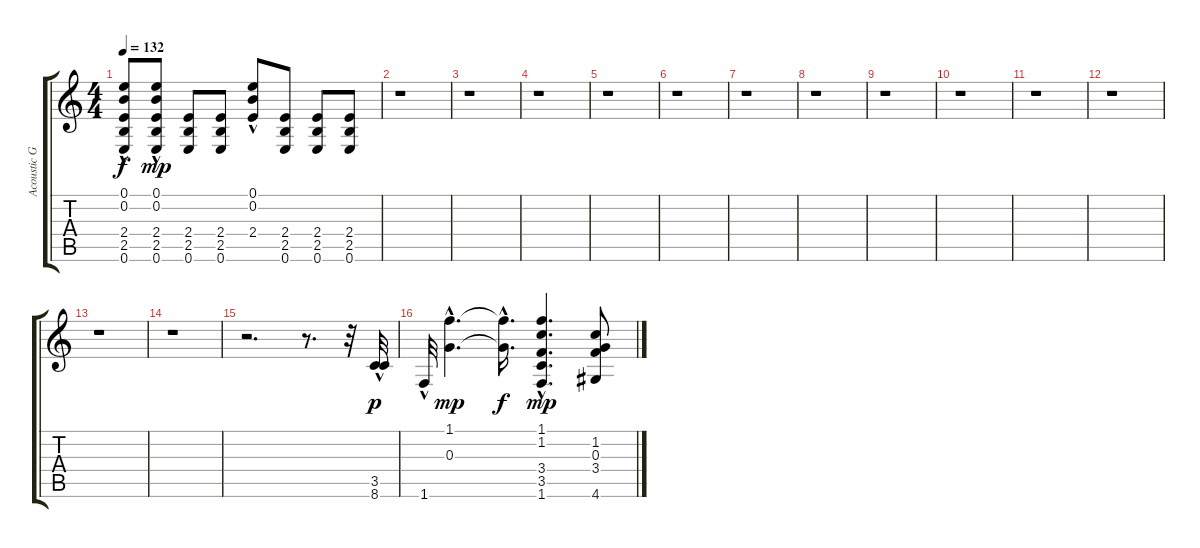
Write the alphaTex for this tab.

\track ("Acoustic Guitar" "Acoustic G") {instrument acousticguitarsteel}
\staff {score tabs}
\tuning (E4 B3 G3 D3 A2 E2) {hide}
\ts (4 4)
\tempo 132
\clef g2
\ks c
(0.1{t} 0.2{t} 2.4{hac t} 2.5{t} 0.6{t}).8{dy f} (0.1{hac} 0.2{hac} 2.4 2.5 0.6).8{dy mp} (2.4 2.5 0.6).8 (2.4 2.5 0.6).8 (0.1{hac} 0.2{hac} 2.4).8 (2.4 2.5 0.6).8 (2.4 2.5 0.6).8 (2.4 2.5 0.6).8 |
r.1 |
r.1 |
r.1 |
r.1 |
r.1 |
r.1 |
r.1 |
r.1 |
r.1 |
r.1 |
r.1 |
r.1 |
r.1 |
r.2{d} r.8{d} r.32 (3.5 8.6{hac}).32{dy p} |
1.6{hac}.32 (1.1{hac} 0.3{hac}).4{d dy mp} (1.1{hac t} 0.3{hac t}).16{d dy f} (1.1 1.2 3.4{hac} 3.5{hac} 1.6).4{d dy mp} (1.2 0.3 3.4 4.6).8
